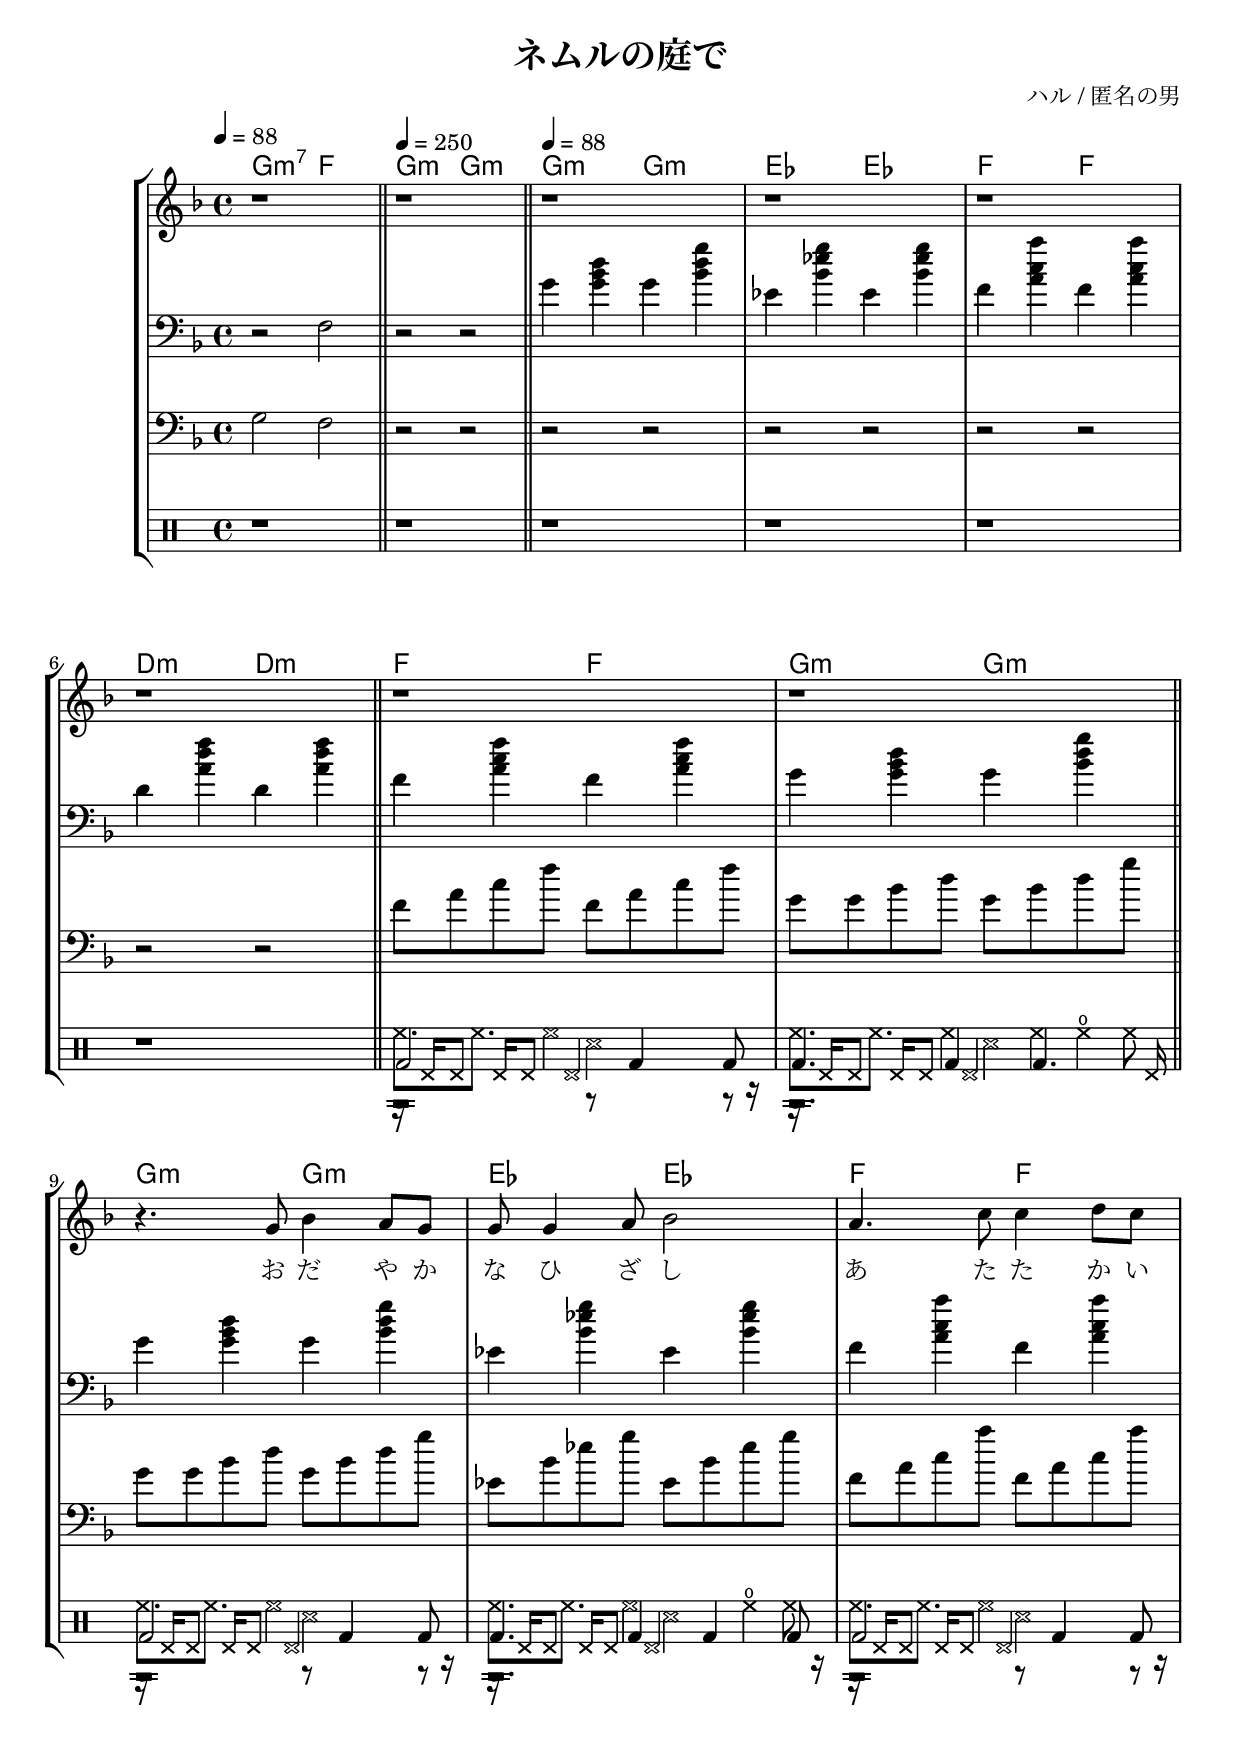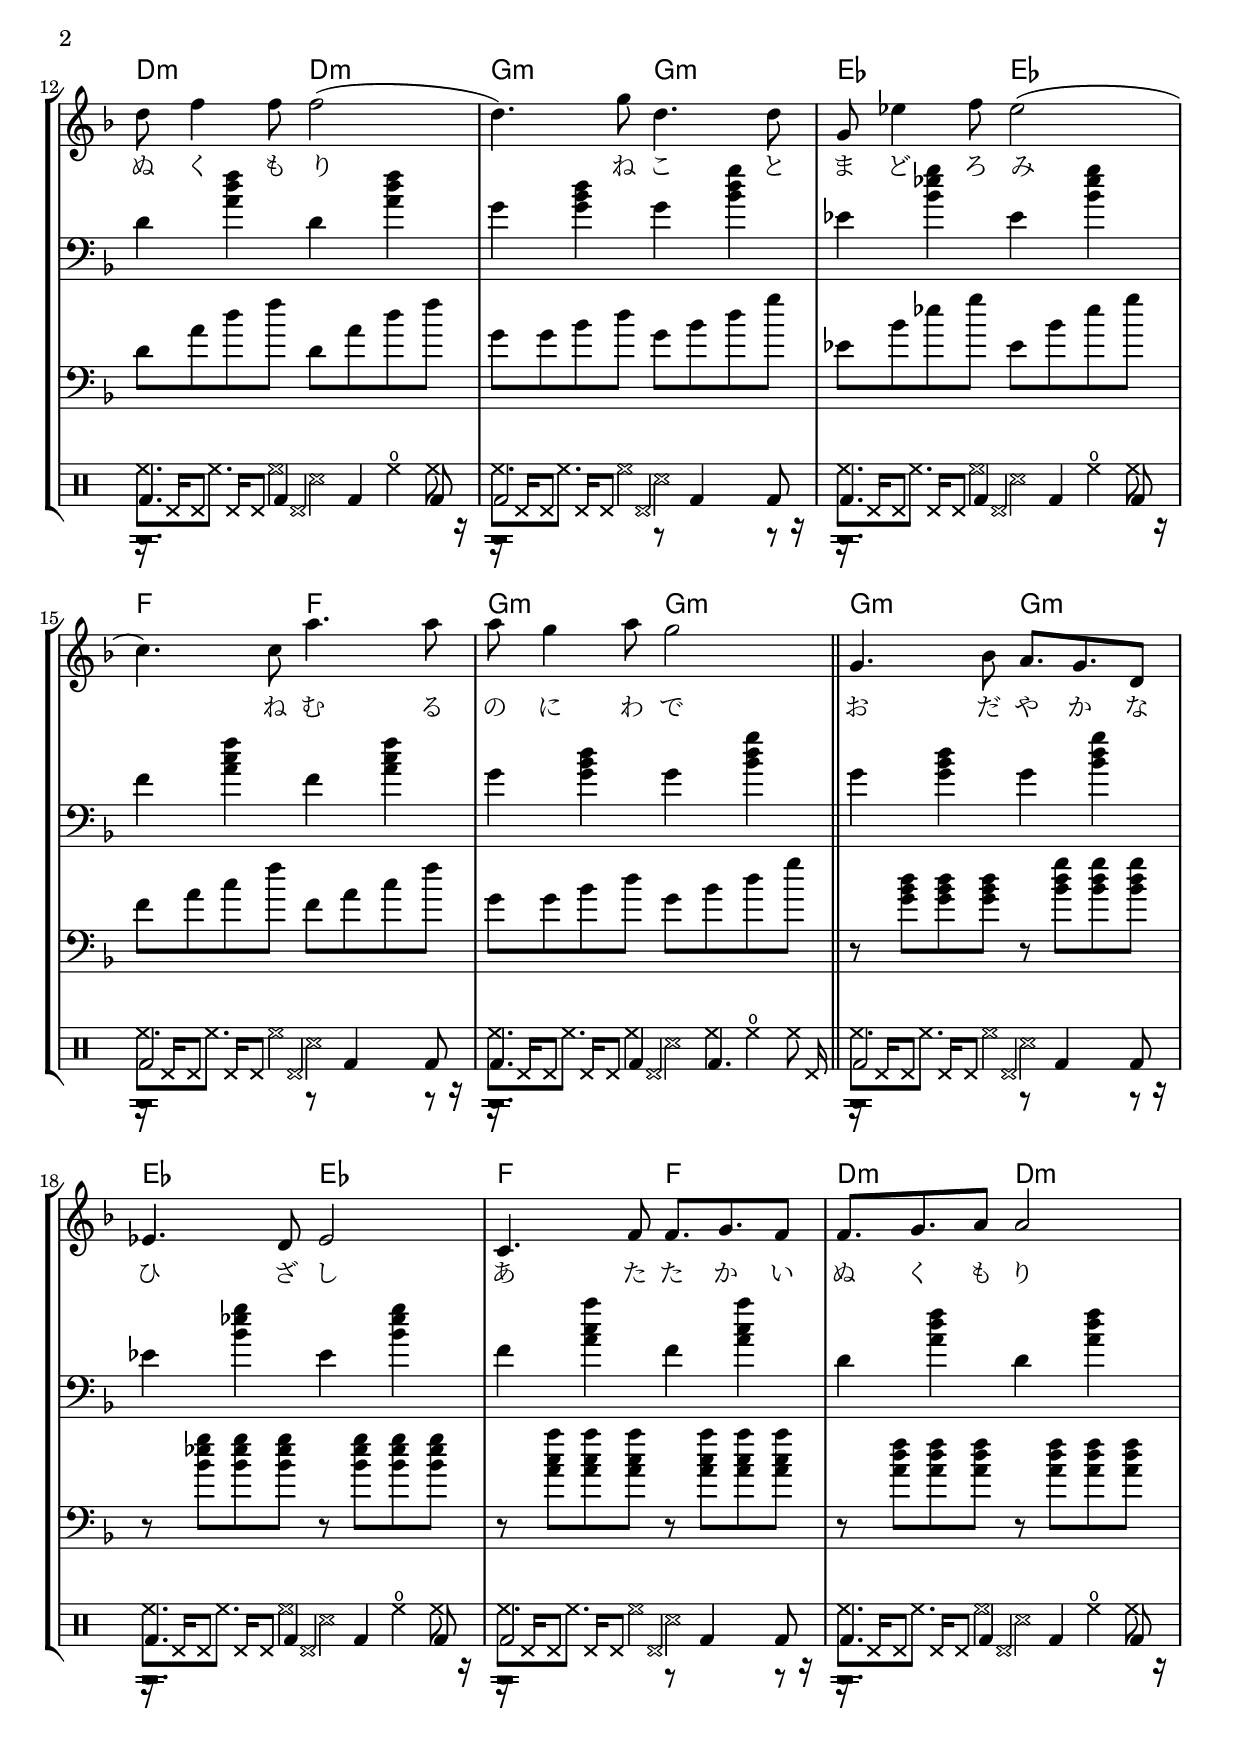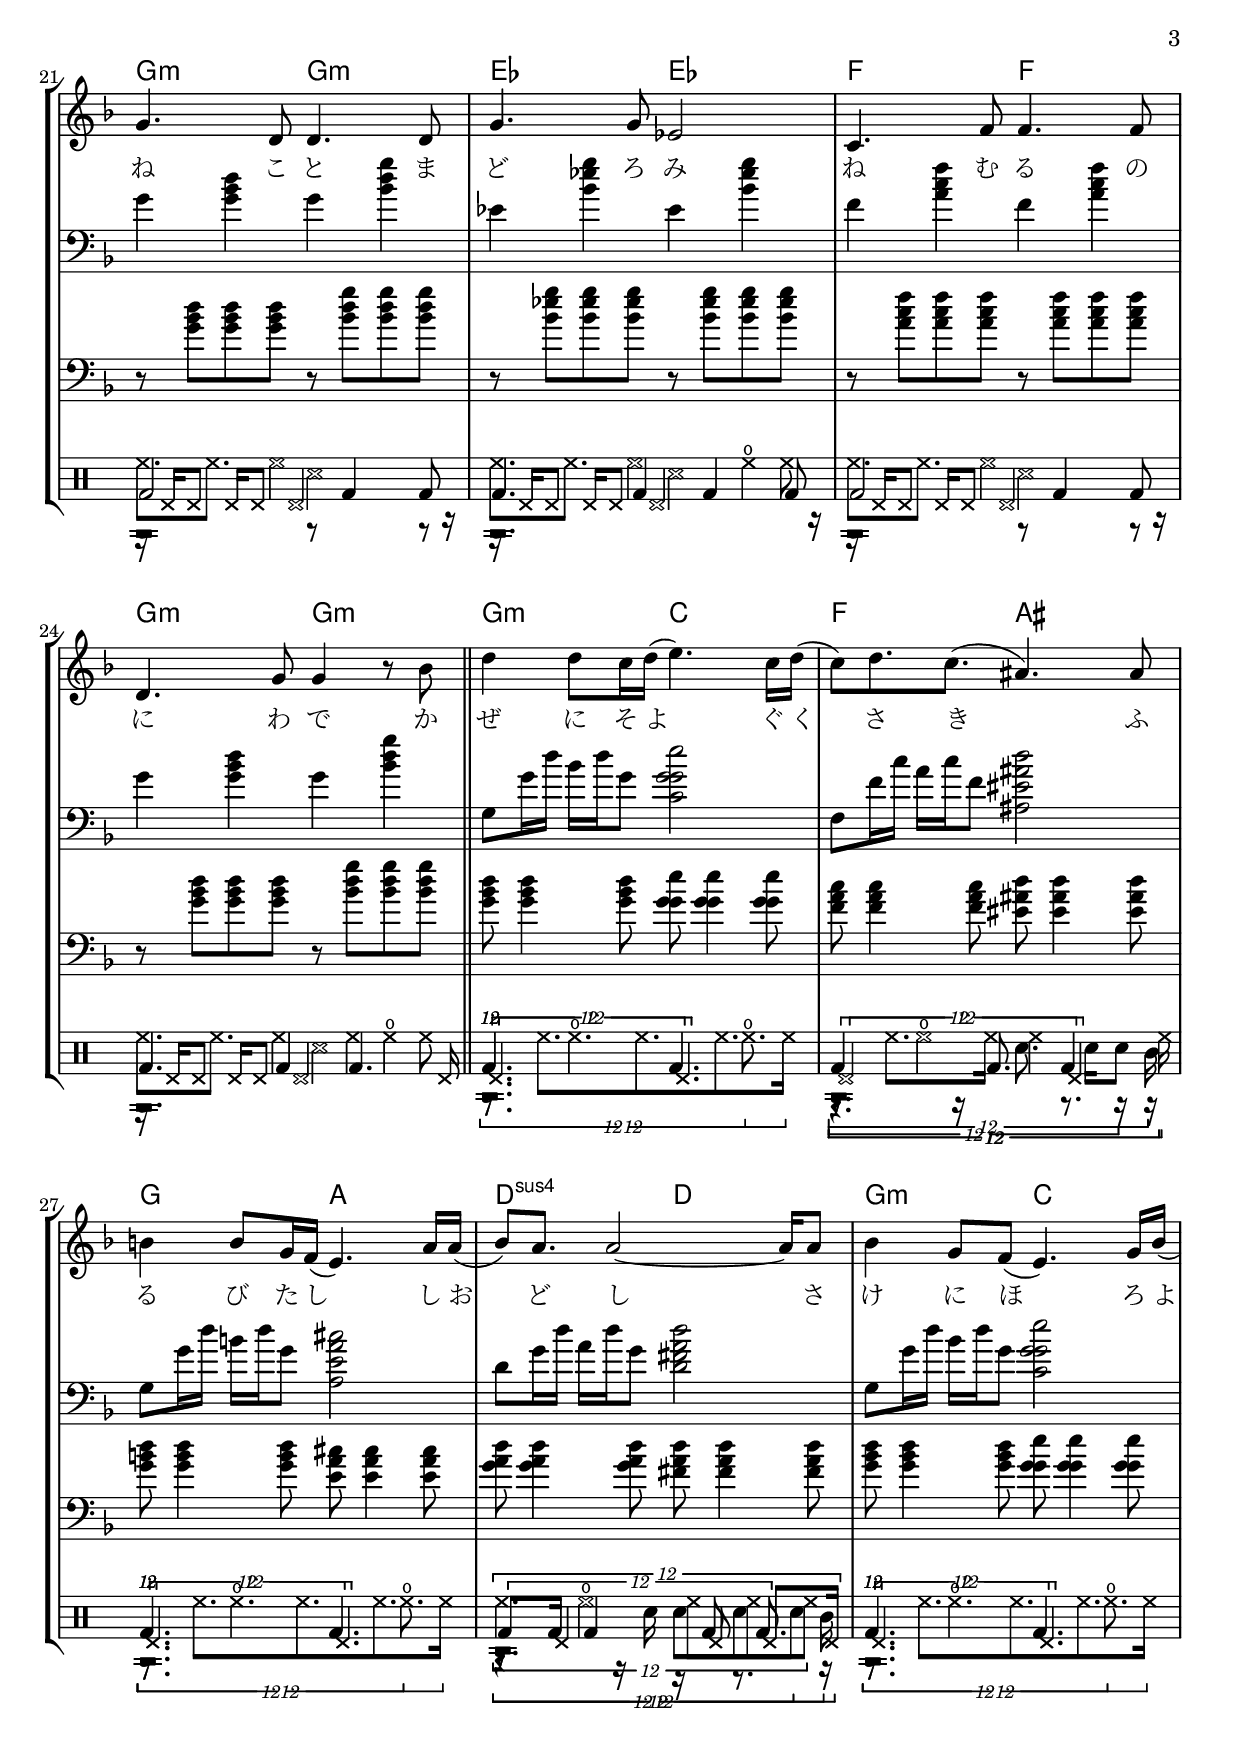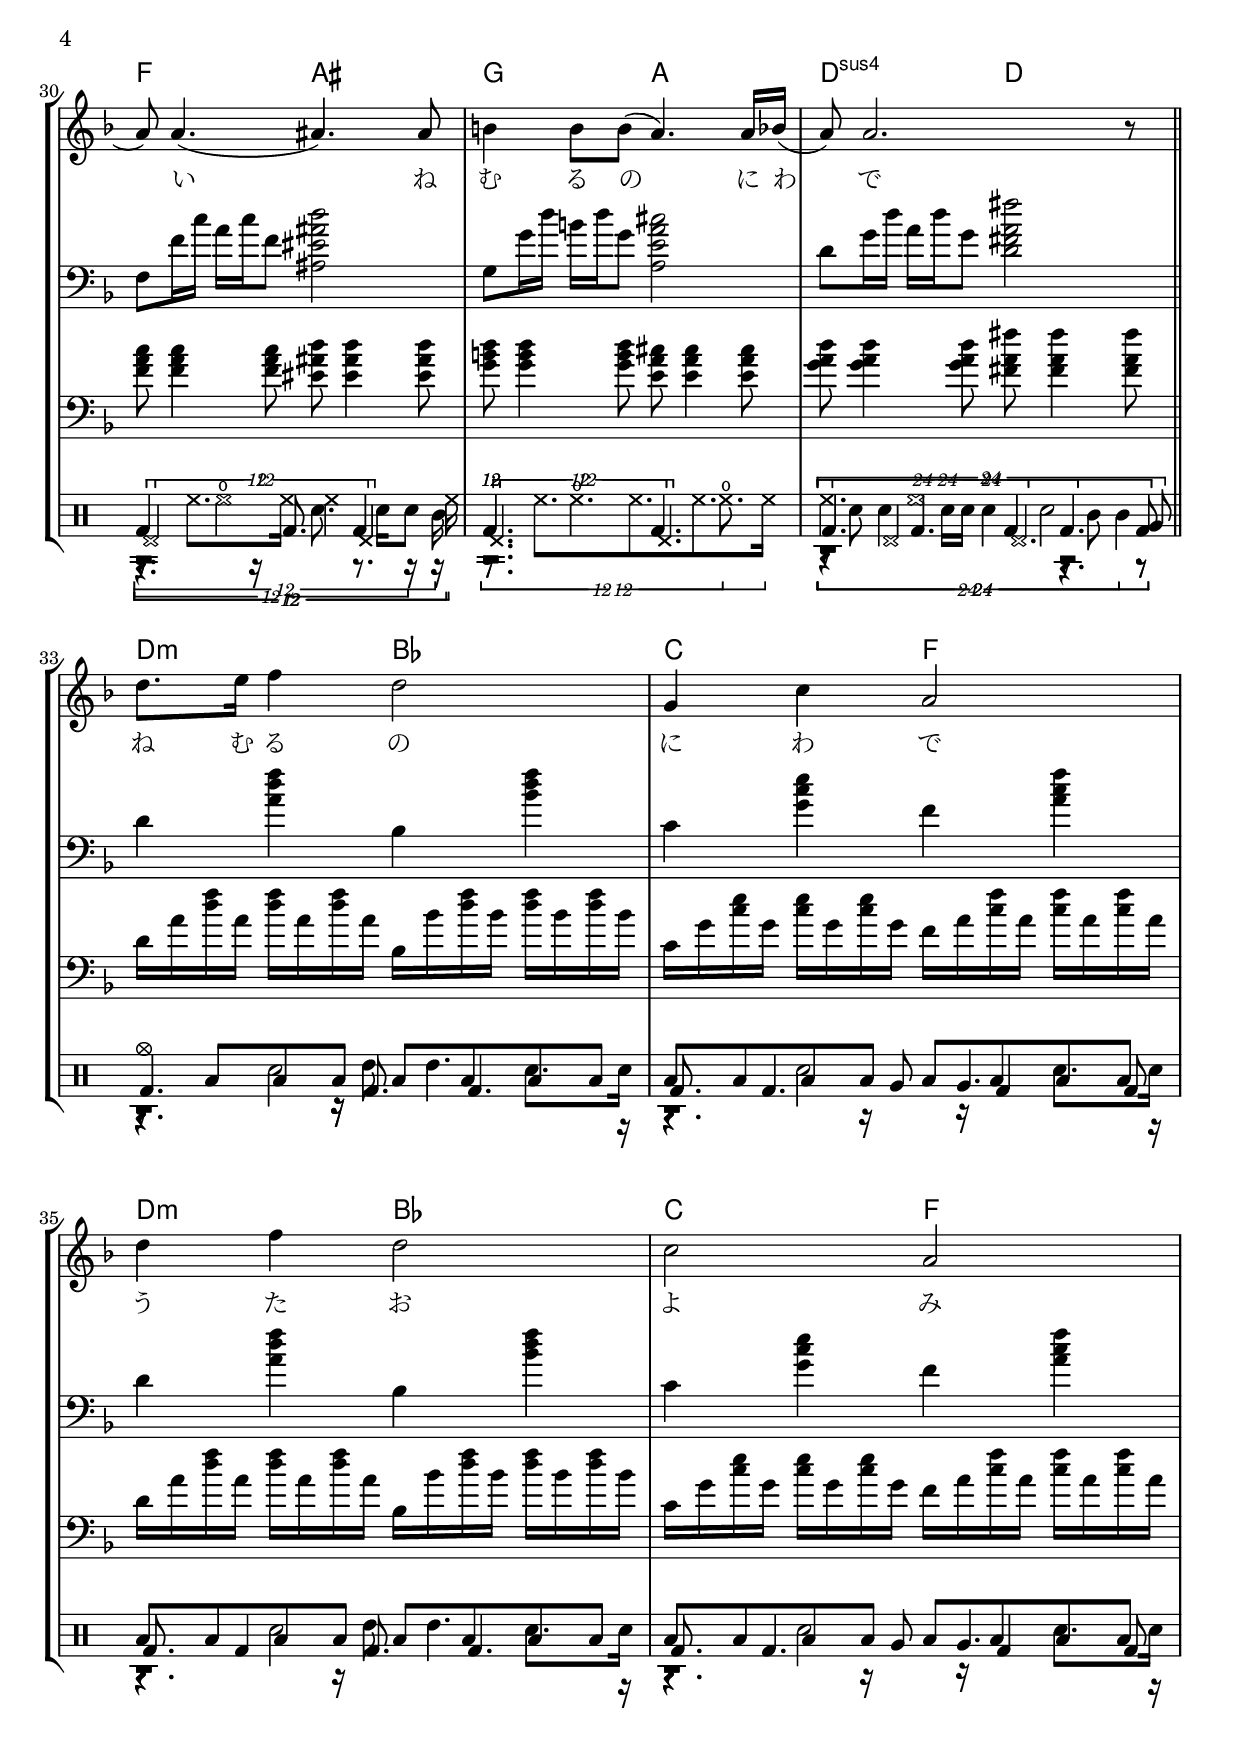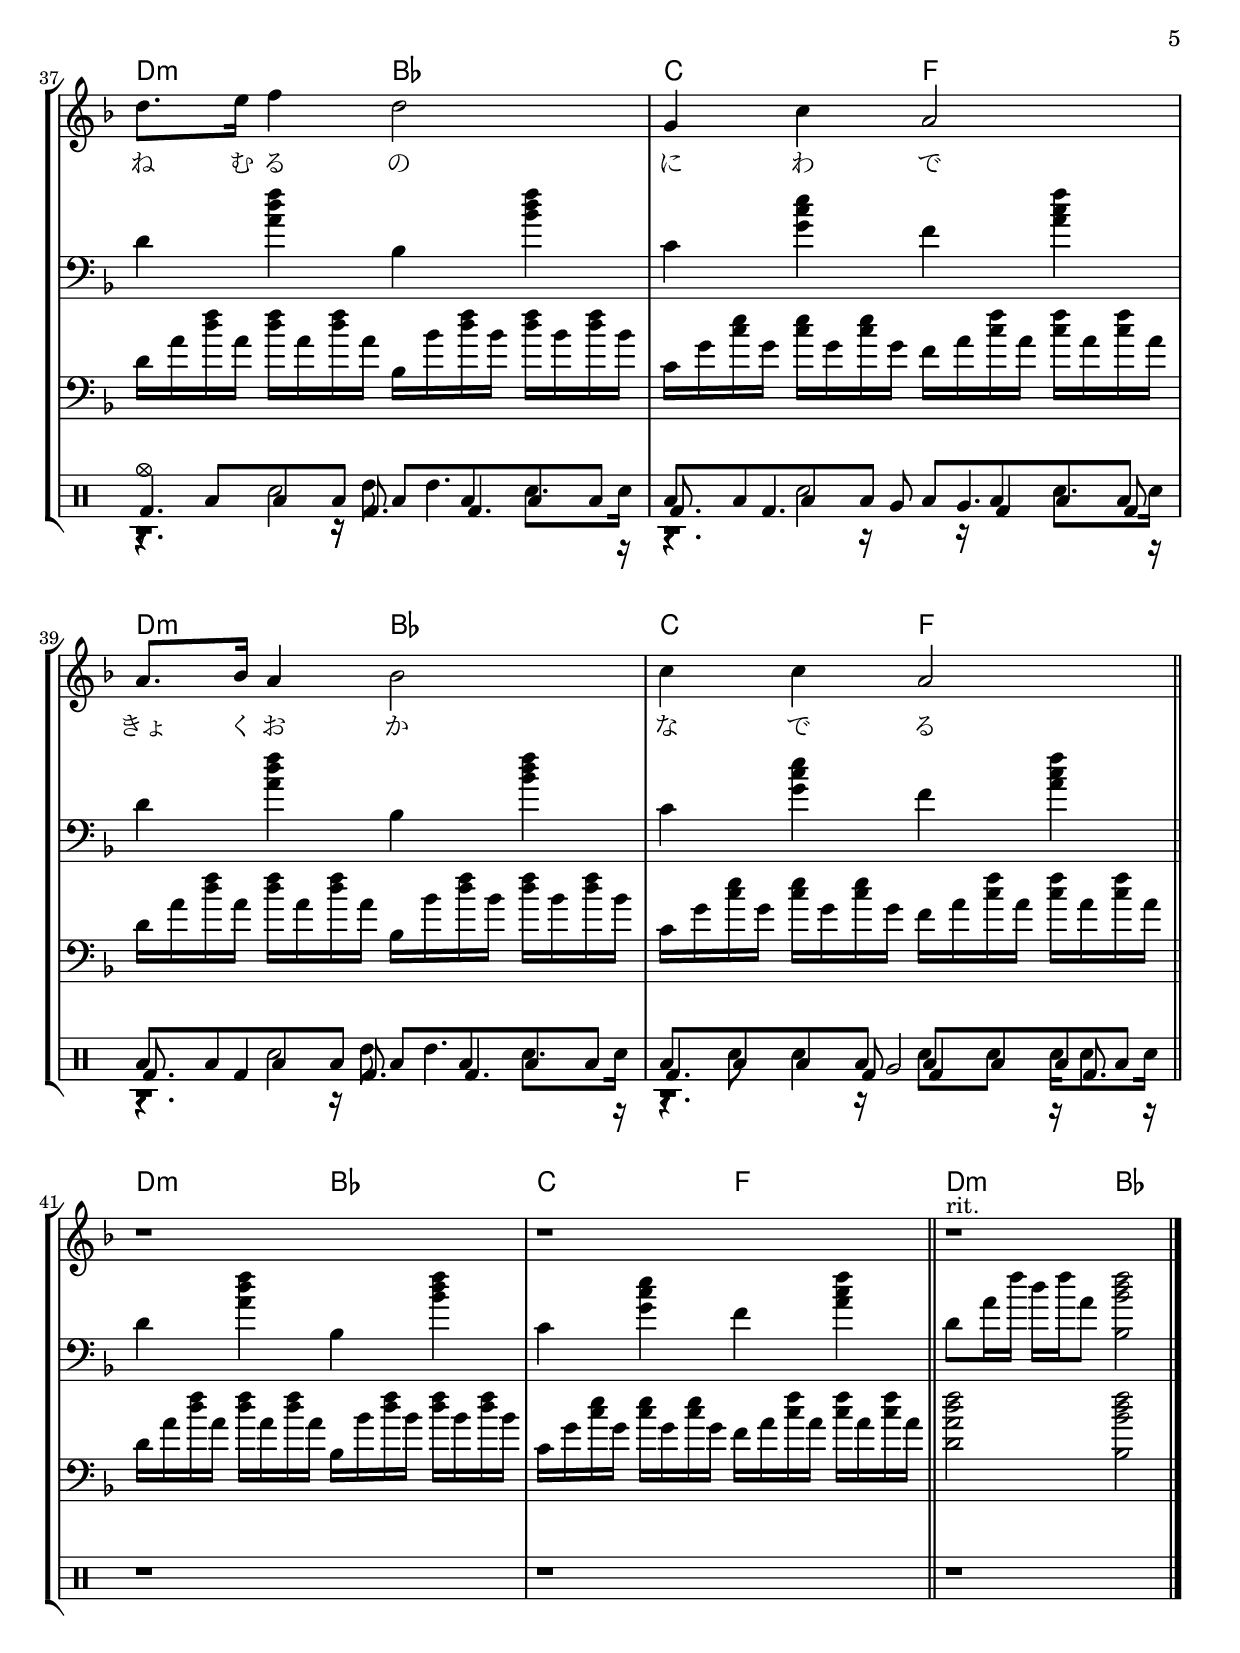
\version "2.12.1"

\header {
	title = \markup {ネムルの庭で}
	composer = \markup \center-column {"ハル / 匿名の男"}
}

harmony = \chordmode {
	g2:min7 f 

	g:m g:m 

	g:m g:m es es f f d:m d:m 

	f f g:m g:m 

	g:m g:m es es f f d:m d:m g:m g:m es es f f g:m g:m 

	g:m g:m es es f f d:m d:m g:m g:m es es f f g:m g:m 

	g:m c f ais g a d:sus4 d g:m c f ais g a d:sus4 d 

	d:m bes c f d:m bes c f d:m bes c f d:m bes c f 

	d:m bes c f 

	d:m bes 
}

melody = {
	\key f \major
	\tempo 4 = 88
	r1   
	\tempo 4 = 250
	r1   
	\tempo 4 = 88
	r1 | r1 | r1 | r1   
	r1 | r1   
	\set Staff.midiInstrument = #"String Ensemble 1"
	r4. g'8  bes'4  a'8  g'8 
	g'8  g'4  a'8  bes'2 
	a'4.  c''8  c''4  d''8  c''8 
	d''8  f''4  f''8  f''2 
	(d''4.)  g''8  d''4.  d''8 
	g'8  es''4  f''8  es''2 
	(c''4.)  c''8  a''4.  a''8 
	a''8  g''4  a''8  g''2
	\set Staff.midiInstrument = #"fss0.32"
	 g'4.  bes'8  a'8.  g'8.  d'8 
	es'4.  d'8  es'2 
	c'4.  f'8  f'8.  g'8.  f'8 
	f'8.  g'8.  a'8  a'2 
	g'4.  d'8  d'4.  d'8 
	g'4.  g'8  es'2 
	c'4.  f'8  f'4.  f'8 
	d'4.  g'8  g'4  	r8 	\set Staff.midiInstrument = #"fss0.32"
	bes'8 
	d''4  d''8  c''16  d''16  (e''4.)  c''16  d''16 
	(c''8)  d''8.  c''8.  (ais'4.)  ais'8 
	b'4  b'8  g'16  f'16  (e'4.)  a'16  a'16 
	(bes'8)  a'8.  a'2~a'16  a'8 
	bes'4  g'8  f'8  (e'4.)  g'16  bes'16 
	(a'8)  a'4.  (ais'4.)  ais'8 
	b'4  b'8  b'8  (a'4.)  a'16  bes'16 
	(a'8)  a'2.  	r8 	\set Staff.midiInstrument = #"fss0.32"
	 d''8.  e''16  f''4  d''2 
	g'4  c''4  a'2 
	d''4  f''4  d''2 
	c''2  a'2 
	d''8.  e''16  f''4  d''2 
	g'4  c''4  a'2 
	a'8.  bes'16  a'4  bes'2 
	c''4  c''4  a'2
	r1 | r1   
	r1^"rit." \bar "|."
}

words = \lyricmode {
	
	
	
	
	お  だ  や  か  な  ひ  ざ  し  あ  た  た  か  い  ぬ  く  も  り  ね  こ  と  ま  ど  ろ  み  ね  む  る  の  に  わ  で  
	お  だ  や  か  な  ひ  ざ  し  あ  た  た  か  い  ぬ  く  も  り  ね  こ  と  ま  ど  ろ  み  ね  む  る  の  に  わ  で  
	か  ぜ  に  そ  よ  ぐ  く  さ  き  ふ  る  び  た  し  し  お  ど  し  さ  け  に  ほ  ろ  よ  い  ね  む  る  の  に  わ  で  
	ね  む  る  の  に  わ  で  う  た  お  よ  み  ね  む  る  の  に  わ  で  きょ  く  お  か  な  で  る  
	
	
}

tempochange = {
	\tempo 4 = 88
	r1 \bar "||"
	\tempo 4 = 250
	r1 \bar "||"
	\tempo 4 = 88
	r1 | r1 | r1 | r1 \bar "||"
	\tempo 4 = 88
	r1 | r1 \bar "||"
	\tempo 4 = 88
	r1 | r1 | r1 | r1 | r1 | r1 | r1 | r1 \bar "||"
	\tempo 4 = 88
	r1 | r1 | r1 | r1 | r1 | r1 | r1 | r1 \bar "||"
	\tempo 4 = 88
	r1 | r1 | r1 | r1 | r1 | r1 | r1 | r1 \bar "||"
	\tempo 4 = 88
	r1 | r1 | r1 | r1 | r1 | r1 | r1 | r1 \bar "||"
	\tempo 4 = 88
	r1 | r1 \bar "||"
	\tempo 4 = 88
	\tempo 4 = 66 r2 \tempo 4 = 58 r2 \bar "|."
}

mainacc = {
	\clef bass
	\set Staff.midiInstrument = #"Bird Tweet"
	\key f \major
	\tempo 4 = 88
	r2
	f2
	\bar "||"

	\set Staff.midiInstrument = #"Celesta"
	\tempo 4 = 250
	r2
	r2
	\bar "||"

	\set Staff.midiInstrument = #"Celesta"
	\tempo 4 = 88
	g'4 <g' bes' d''>4
	g'4 <bes' d'' g''>4
	es'4 <bes' es'' g''>4
	es'4 <bes' es'' g''>4
	f'4 <a' c'' a''>4
	f'4 <a' c'' a''>4
	d'4 <a' d'' f''>4
	d'4 <a' d'' f''>4
	\bar "||"

	\set Staff.midiInstrument = #"Celesta"
	f'4 <a' c'' f''>4
	f'4 <a' c'' f''>4
	g'4 <g' bes' d''>4
	g'4 <bes' d'' g''>4
	\bar "||"

	\set Staff.midiInstrument = #"Celesta"
	g'4 <g' bes' d''>4
	g'4 <bes' d'' g''>4
	es'4 <bes' es'' g''>4
	es'4 <bes' es'' g''>4
	f'4 <a' c'' a''>4
	f'4 <a' c'' a''>4
	d'4 <a' d'' f''>4
	d'4 <a' d'' f''>4
	g'4 <g' bes' d''>4
	g'4 <bes' d'' g''>4
	es'4 <bes' es'' g''>4
	es'4 <bes' es'' g''>4
	f'4 <a' c'' f''>4
	f'4 <a' c'' f''>4
	g'4 <g' bes' d''>4
	g'4 <bes' d'' g''>4
	\bar "||"

	\set Staff.midiInstrument = #"Celesta"
	g'4 <g' bes' d''>4
	g'4 <bes' d'' g''>4
	es'4 <bes' es'' g''>4
	es'4 <bes' es'' g''>4
	f'4 <a' c'' a''>4
	f'4 <a' c'' a''>4
	d'4 <a' d'' f''>4
	d'4 <a' d'' f''>4
	g'4 <g' bes' d''>4
	g'4 <bes' d'' g''>4
	es'4 <bes' es'' g''>4
	es'4 <bes' es'' g''>4
	f'4 <a' c'' f''>4
	f'4 <a' c'' f''>4
	g'4 <g' bes' d''>4
	g'4 <bes' d'' g''>4
	\bar "||"

	\set Staff.midiInstrument = #"Tremolo Strings"
	g8 g'16 d'' bes' d'' g'8
	<c' g' g' e''>2
	f8 f'16 c'' a' c'' f'8
	<ais eis' ais' d''>2
	g8 g'16 d'' b' d'' g'8
	<a e' a' cis''>2
	d'8 g'16 d'' a' d'' g'8
	<d' fis' a' d''>2
	g8 g'16 d'' bes' d'' g'8
	<c' g' g' e''>2
	f8 f'16 c'' a' c'' f'8
	<ais eis' ais' d''>2
	g8 g'16 d'' b' d'' g'8
	<a e' a' cis''>2
	d'8 g'16 d'' a' d'' g'8
	<d' fis' a' fis''>2
	\bar "||"

	\set Staff.midiInstrument = #"Celesta"
	d'4 <a' d'' f''>4
	bes4 <bes' d'' f''>4
	c'4 <g' c'' e''>4
	f'4 <a' c'' f''>4
	d'4 <a' d'' f''>4
	bes4 <bes' d'' f''>4
	c'4 <g' c'' e''>4
	f'4 <a' c'' f''>4
	d'4 <a' d'' f''>4
	bes4 <bes' d'' f''>4
	c'4 <g' c'' e''>4
	f'4 <a' c'' f''>4
	d'4 <a' d'' f''>4
	bes4 <bes' d'' f''>4
	c'4 <g' c'' e''>4
	f'4 <a' c'' f''>4
	\bar "||"

	\set Staff.midiInstrument = #"Celesta"
	d'4 <a' d'' f''>4
	bes4 <bes' d'' f''>4
	c'4 <g' c'' e''>4
	f'4 <a' c'' f''>4
	\bar "||"

	\set Staff.midiInstrument = #"Tubular Bells"
	d'8 a'16 f'' d'' f'' a'8
	<bes bes' d'' f''>2
	\bar "|."
}

subacc = {
	\clef bass
	\set Staff.midiInstrument = #"Bird Tweet"
	\key f \major
	\tempo 4 = 88
	g2
	~f2
	\bar "||"

	\set Staff.midiInstrument = #"Acoustic grand"
	\tempo 4 = 250
	r2
	r2
	\bar "||"

	\set Staff.midiInstrument = #"Acoustic grand"
	\tempo 4 = 88
	r2
	r2
	r2
	r2
	r2
	r2
	r2
	r2
	\bar "||"

	\set Staff.midiInstrument = #"String Ensemble 1"
	f'8 a'8 c''8 f''8
	f'8 a'8 c''8 f''8
	g'8 g'8 bes'8 d''8
	g'8 bes'8 d''8 g''8
	\bar "||"

	\set Staff.midiInstrument = #"String Ensemble 1"
	g'8 g'8 bes'8 d''8
	g'8 bes'8 d''8 g''8
	es'8 bes'8 es''8 g''8
	es'8 bes'8 es''8 g''8
	f'8 a'8 c''8 a''8
	f'8 a'8 c''8 a''8
	d'8 a'8 d''8 f''8
	d'8 a'8 d''8 f''8
	g'8 g'8 bes'8 d''8
	g'8 bes'8 d''8 g''8
	es'8 bes'8 es''8 g''8
	es'8 bes'8 es''8 g''8
	f'8 a'8 c''8 f''8
	f'8 a'8 c''8 f''8
	g'8 g'8 bes'8 d''8
	g'8 bes'8 d''8 g''8
	\bar "||"

	\set Staff.midiInstrument = #"Marimba"
	r8 <g' bes' d''>8 <g' bes' d''>8 <g' bes' d''>8
	r8 <bes' d'' g''>8 <bes' d'' g''>8 <bes' d'' g''>8
	r8 <bes' es'' g''>8 <bes' es'' g''>8 <bes' es'' g''>8
	r8 <bes' es'' g''>8 <bes' es'' g''>8 <bes' es'' g''>8
	r8 <a' c'' a''>8 <a' c'' a''>8 <a' c'' a''>8
	r8 <a' c'' a''>8 <a' c'' a''>8 <a' c'' a''>8
	r8 <a' d'' f''>8 <a' d'' f''>8 <a' d'' f''>8
	r8 <a' d'' f''>8 <a' d'' f''>8 <a' d'' f''>8
	r8 <g' bes' d''>8 <g' bes' d''>8 <g' bes' d''>8
	r8 <bes' d'' g''>8 <bes' d'' g''>8 <bes' d'' g''>8
	r8 <bes' es'' g''>8 <bes' es'' g''>8 <bes' es'' g''>8
	r8 <bes' es'' g''>8 <bes' es'' g''>8 <bes' es'' g''>8
	r8 <a' c'' f''>8 <a' c'' f''>8 <a' c'' f''>8
	r8 <a' c'' f''>8 <a' c'' f''>8 <a' c'' f''>8
	r8 <g' bes' d''>8 <g' bes' d''>8 <g' bes' d''>8
	r8 <bes' d'' g''>8 <bes' d'' g''>8 <bes' d'' g''>8
	\bar "||"

	\set Staff.midiInstrument = #"Oboe"
	<g' bes' d''>8 <g' bes' d''>4 <g' bes' d''>8
	<g' g' e''>8 <g' g' e''>4 <g' g' e''>8
	<f' a' c''>8 <f' a' c''>4 <f' a' c''>8
	<eis' ais' d''>8 <eis' ais' d''>4 <eis' ais' d''>8
	<g' b' d''>8 <g' b' d''>4 <g' b' d''>8
	<e' a' cis''>8 <e' a' cis''>4 <e' a' cis''>8
	<g' a' d''>8 <g' a' d''>4 <g' a' d''>8
	<fis' a' d''>8 <fis' a' d''>4 <fis' a' d''>8
	<g' bes' d''>8 <g' bes' d''>4 <g' bes' d''>8
	<g' g' e''>8 <g' g' e''>4 <g' g' e''>8
	<f' a' c''>8 <f' a' c''>4 <f' a' c''>8
	<eis' ais' d''>8 <eis' ais' d''>4 <eis' ais' d''>8
	<g' b' d''>8 <g' b' d''>4 <g' b' d''>8
	<e' a' cis''>8 <e' a' cis''>4 <e' a' cis''>8
	<g' a' d''>8 <g' a' d''>4 <g' a' d''>8
	<fis' a' fis''>8 <fis' a' fis''>4 <fis' a' fis''>8
	\bar "||"

	\set Staff.midiInstrument = #"FX 4 (atmosphere)"
	d'16 a' <d'' f''> a' <d'' f''> a' <d'' f''> a'
	bes16 bes' <d'' f''> bes' <d'' f''> bes' <d'' f''> bes'
	c'16 g' <c'' e''> g' <c'' e''> g' <c'' e''> g'
	f'16 a' <c'' f''> a' <c'' f''> a' <c'' f''> a'
	d'16 a' <d'' f''> a' <d'' f''> a' <d'' f''> a'
	bes16 bes' <d'' f''> bes' <d'' f''> bes' <d'' f''> bes'
	c'16 g' <c'' e''> g' <c'' e''> g' <c'' e''> g'
	f'16 a' <c'' f''> a' <c'' f''> a' <c'' f''> a'
	d'16 a' <d'' f''> a' <d'' f''> a' <d'' f''> a'
	bes16 bes' <d'' f''> bes' <d'' f''> bes' <d'' f''> bes'
	c'16 g' <c'' e''> g' <c'' e''> g' <c'' e''> g'
	f'16 a' <c'' f''> a' <c'' f''> a' <c'' f''> a'
	d'16 a' <d'' f''> a' <d'' f''> a' <d'' f''> a'
	bes16 bes' <d'' f''> bes' <d'' f''> bes' <d'' f''> bes'
	c'16 g' <c'' e''> g' <c'' e''> g' <c'' e''> g'
	f'16 a' <c'' f''> a' <c'' f''> a' <c'' f''> a'
	\bar "||"

	\set Staff.midiInstrument = #"FX 4 (atmosphere)"
	d'16 a' <d'' f''> a' <d'' f''> a' <d'' f''> a'
	bes16 bes' <d'' f''> bes' <d'' f''> bes' <d'' f''> bes'
	c'16 g' <c'' e''> g' <c'' e''> g' <c'' e''> g'
	f'16 a' <c'' f''> a' <c'' f''> a' <c'' f''> a'
	\bar "||"

	\set Staff.midiInstrument = #"Pad 6 (metallic)"
	<d' a' d'' f''>2
	<bes bes' d'' f''>2
	\bar "|."
}

percA = {
	\drummode {
	r1 \bar "||"
	r1 \bar "||"
	r1 |r1 |r1 |r1 \bar "||"
	r1  |r2. hho4  \bar "||"
	r1  |r2. hho4  |r1  |r2. hho4  |r1  |r2. hho4  |r1  |r2. hho4  \bar "||"
	r1  |r2. hho4  |r1  |r2. hho4  |r1  |r2. hho4  |r1  |r2. hho4  \bar "||"
	\times 16/12{ r8 hh8. hh8. hh8. hh16 } |\times 16/12{ r8 hh8. hh16 hh4 r16 hh16 } |\times 16/12{ r8 hh8. hh8. hh8. hh16 } |\times 16/12{ hh4. hh8 hh8 hh8 } |\times 16/12{ r8 hh8. hh8. hh8. hh16 } |\times 16/12{ r8 hh8. hh16 hh4 r16 hh16 } |\times 16/12{ r8 hh8. hh8. hh8. hh16 } |\times 16/24{ hh4. hh1 r8 } \bar "||"
	r4 sn2 sn8. sn16  |r4 sn2 sn8. sn16  |r4 sn2 sn8. sn16  |r4 sn2 sn8. sn16  |r4 sn2 sn8. sn16  |r4 sn2 sn8. sn16  |r4 sn2 sn8. sn16  |r8 sn8 sn4 sn8 sn8 sn16 sn8 sn16  \bar "||"
	r1 |r1 \bar "||"
	r1 \bar "|."
	}
}

percB = {
	\drummode {
	r1 \bar "||"
	r1 \bar "||"
	r1 |r1 |r1 |r1 \bar "||"
	r16 hhp16 hhp8 hhp16 hhp8 hhp2 r16  |r16 hhp16 hhp8 hhp16 hhp8 hhp2 hhp16  \bar "||"
	r16 hhp16 hhp8 hhp16 hhp8 hhp2 r16  |r16 hhp16 hhp8 hhp16 hhp8 hhp2 r16  |r16 hhp16 hhp8 hhp16 hhp8 hhp2 r16  |r16 hhp16 hhp8 hhp16 hhp8 hhp2 r16  |r16 hhp16 hhp8 hhp16 hhp8 hhp2 r16  |r16 hhp16 hhp8 hhp16 hhp8 hhp2 r16  |r16 hhp16 hhp8 hhp16 hhp8 hhp2 r16  |r16 hhp16 hhp8 hhp16 hhp8 hhp2 hhp16  \bar "||"
	r16 hhp16 hhp8 hhp16 hhp8 hhp2 r16  |r16 hhp16 hhp8 hhp16 hhp8 hhp2 r16  |r16 hhp16 hhp8 hhp16 hhp8 hhp2 r16  |r16 hhp16 hhp8 hhp16 hhp8 hhp2 r16  |r16 hhp16 hhp8 hhp16 hhp8 hhp2 r16  |r16 hhp16 hhp8 hhp16 hhp8 hhp2 r16  |r16 hhp16 hhp8 hhp16 hhp8 hhp2 r16  |r16 hhp16 hhp8 hhp16 hhp8 hhp2 hhp16  \bar "||"
	\times 16/12{ r2. } |\times 16/12{ r4. sn8. sn16 sn8 } |\times 16/12{ r2. } |\times 16/12{ r4 r16 sn16 sn8 sn8 sn8 } |\times 16/12{ r2. } |\times 16/12{ r4. sn8. sn16 sn8 } |\times 16/12{ r2. } |\times 16/24{ r8 sn8 sn4 sn16 sn16 sn4 sn2 r8 } \bar "||"
	r4. r16 tommh8 tommh4. r16  |r1  |r4. r16 tommh8 tommh4. r16  |r1  |r4. r16 tommh8 tommh4. r16  |r1  |r4. r16 tommh8 tommh4. r16  |r1  \bar "||"
	r1 |r1 \bar "||"
	r1 \bar "|."
	}
}

percC = {
	\drummode {
	r1 \bar "||"
	r1 \bar "||"
	r1 |r1 |r1 |r1 \bar "||"
	hh8. hh8. hh2 r8  |hh8. hh8. hh4 hh4 hh8  \bar "||"
	hh8. hh8. hh2 r8  |hh8. hh8. hh2 hh8  |hh8. hh8. hh2 r8  |hh8. hh8. hh2 hh8  |hh8. hh8. hh2 r8  |hh8. hh8. hh2 hh8  |hh8. hh8. hh2 r8  |hh8. hh8. hh4 hh4 hh8  \bar "||"
	hh8. hh8. hh2 r8  |hh8. hh8. hh2 hh8  |hh8. hh8. hh2 r8  |hh8. hh8. hh2 hh8  |hh8. hh8. hh2 r8  |hh8. hh8. hh2 hh8  |hh8. hh8. hh2 r8  |hh8. hh8. hh4 hh4 hh8  \bar "||"
	\times 16/12{ bd4. bd4. } |\times 16/12{ bd4 r16 bd8. bd4 } |\times 16/12{ bd4. bd4. } |\times 16/12{ bd8 bd16 bd4 bd8 bd8. } |\times 16/12{ bd4. bd4. } |\times 16/12{ bd4 r16 bd8. bd4 } |\times 16/12{ bd4. bd4. } |\times 16/24{ bd4. bd4. bd4 bd4. bd8 } \bar "||"
	r8 toml8 toml8 toml8 toml8 toml8 toml8 toml8  |toml8 toml8 toml8 toml8 toml8 toml8 toml8 toml8  |toml8 toml8 toml8 toml8 toml8 toml8 toml8 toml8  |toml8 toml8 toml8 toml8 toml8 toml8 toml8 toml8  |r8 toml8 toml8 toml8 toml8 toml8 toml8 toml8  |toml8 toml8 toml8 toml8 toml8 toml8 toml8 toml8  |toml8 toml8 toml8 toml8 toml8 toml8 toml8 toml8  |toml8 toml8 toml8 toml8 toml8 toml8 toml8 toml8  \bar "||"
	r1 |r1 \bar "||"
	r1 \bar "|."
	}
}

percD = {
	\drummode {
	r1 \bar "||"
	r1 \bar "||"
	r1 |r1 |r1 |r1 \bar "||"
	r2 ss2  |r2 ss2  \bar "||"
	r2 ss2  |r2 ss2  |r2 ss2  |r2 ss2  |r2 ss2  |r2 ss2  |r2 ss2  |r2 ss2  \bar "||"
	r2 ss2  |r2 ss2  |r2 ss2  |r2 ss2  |r2 ss2  |r2 ss2  |r2 ss2  |r2 ss2  \bar "||"
	\times 16/12{ r8. hho4. hho8. } |\times 16/12{ r8. hho2 r16 } |\times 16/12{ r8. hho4. hho8. } |\times 16/12{ r8. hho2 r16 } |\times 16/12{ r8. hho4. hho8. } |\times 16/12{ r8. hho2 r16 } |\times 16/12{ r8. hho4. hho8. } |\times 16/24{ r1 r2 } \bar "||"
	r1  |r4. r16 tomfh8 tomfh4. r16  |r1  |r4. r16 tomfh8 tomfh4. r16  |r1  |r4. r16 tomfh8 tomfh4. r16  |r1  |r4. r16 tomfh2 r16  \bar "||"
	r1 |r1 \bar "||"
	r1 \bar "|."
	}
}

percE = {
	\drummode {
	r1 \bar "||"
	r1 \bar "||"
	r1 |r1 |r1 |r1 \bar "||"
	bd2 r8 bd4 bd8  |bd4. bd4 bd4.  \bar "||"
	bd2 r8 bd4 bd8  |bd4. bd4 bd4 bd8  |bd2 r8 bd4 bd8  |bd4. bd4 bd4 bd8  |bd2 r8 bd4 bd8  |bd4. bd4 bd4 bd8  |bd2 r8 bd4 bd8  |bd4. bd4 bd4.  \bar "||"
	bd2 r8 bd4 bd8  |bd4. bd4 bd4 bd8  |bd2 r8 bd4 bd8  |bd4. bd4 bd4 bd8  |bd2 r8 bd4 bd8  |bd4. bd4 bd4 bd8  |bd2 r8 bd4 bd8  |bd4. bd4 bd4.  \bar "||"
	\times 16/12{ hhp4. hhp4. } |\times 16/12{ hhp2 hhp4 } |\times 16/12{ hhp4. hhp4. } |\times 16/12{ r8 hhp4 r16 hhp8 hhp8 hhp16 } |\times 16/12{ hhp4. hhp4. } |\times 16/12{ hhp2 hhp4 } |\times 16/12{ hhp4. hhp4. } |\times 16/24{ r4 hhp2 hhp2. } \bar "||"
	bd4. r16 bd8. bd4.  |bd8. bd4. r16 bd4 bd8  |bd8. bd4 bd8. bd4.  |bd8. bd4. r16 bd4 bd8  |bd4. r16 bd8. bd4.  |bd8. bd4. r16 bd4 bd8  |bd8. bd4 bd8. bd4.  |bd4. bd8 bd4 r16 bd8.  \bar "||"
	r1 |r1 \bar "||"
	r1 \bar "|."
	}
}

percF = {
	\drummode {
	r1 \bar "||"
	r1 \bar "||"
	r1 | r1 | r1 | r1 \bar "||"
	r1 | r1 \bar "||"
	r1 | r1 | r1 | r1 | r1 | r1 | r1 | r1 \bar "||"
	r1 | r1 | r1 | r1 | r1 | r1 | r1 | r1 \bar "||"
	\times 16/12{ r2. } |\times 16/12{ r2 r8. tomml16 } |\times 16/12{ r2. } |\times 16/12{ r2 r8. tomml16 } |\times 16/12{ r2. } |\times 16/12{ r2 r8. tomml16 } |\times 16/12{ r2. } |\times 16/24{ r1 r8 tomml8 tomml4 } \bar "||"
	cymc1  |r1 |r1 |r1 |cymc1  |r1 |r1 |r1 \bar "||"
	r1 | r1 \bar "||"
	r1 \bar "|."
	}
}

percG = {
	\drummode {
	r1 \bar "||"
	r1 \bar "||"
	r1 | r1 | r1 | r1 \bar "||"
	r1 | r1 \bar "||"
	r1 | r1 | r1 | r1 | r1 | r1 | r1 | r1 \bar "||"
	r1 | r1 | r1 | r1 | r1 | r1 | r1 | r1 \bar "||"
	r1 |r1 |r1 |r1 |r1 |r1 |r1 |\times 16/24{ r1 r4. tomfh8 } \bar "||"
	r1 | r1 | r1 | r1 | r1 | r1 | r1 | r1 \bar "||"
	r1 | r1 \bar "||"
	r1 \bar "|."
	}
}

\score {
	<<
		\new StaffGroup <<
			\new ChordNames {\harmony}
			\new Voice = "melody" {\melody}
			\new Lyrics \lyricsto "melody" \words
			\new Staff = "mainacc" {\mainacc}
			\new Staff = "subacc" {\subacc}
			\new DrumStaff <<
				\new DrumVoice {\percA}
				\new DrumVoice {\percB}
				\new DrumVoice {\percC}
				\new DrumVoice {\percD}
				\new DrumVoice {\percE}
				\new DrumVoice {\percF}
				\new DrumVoice {\percG}
			>>
		>>
	>>
	\layout { }
}
